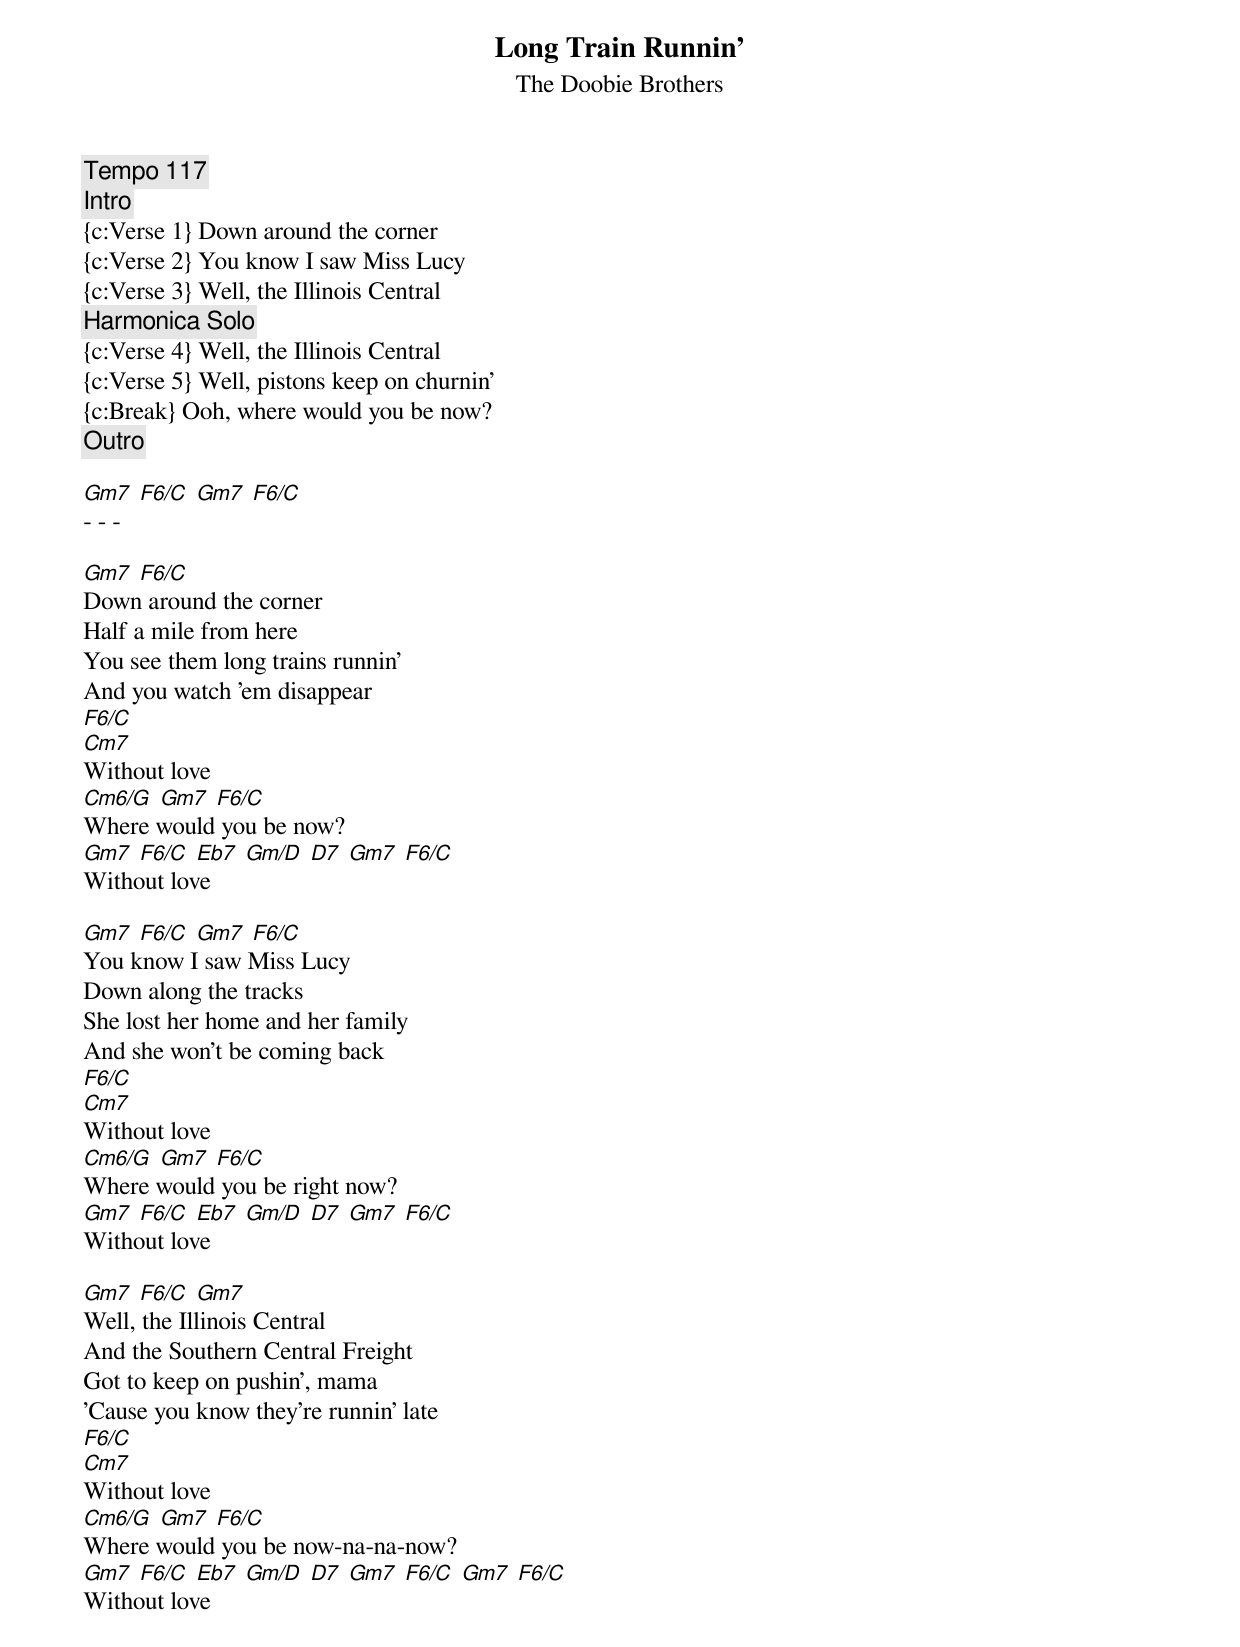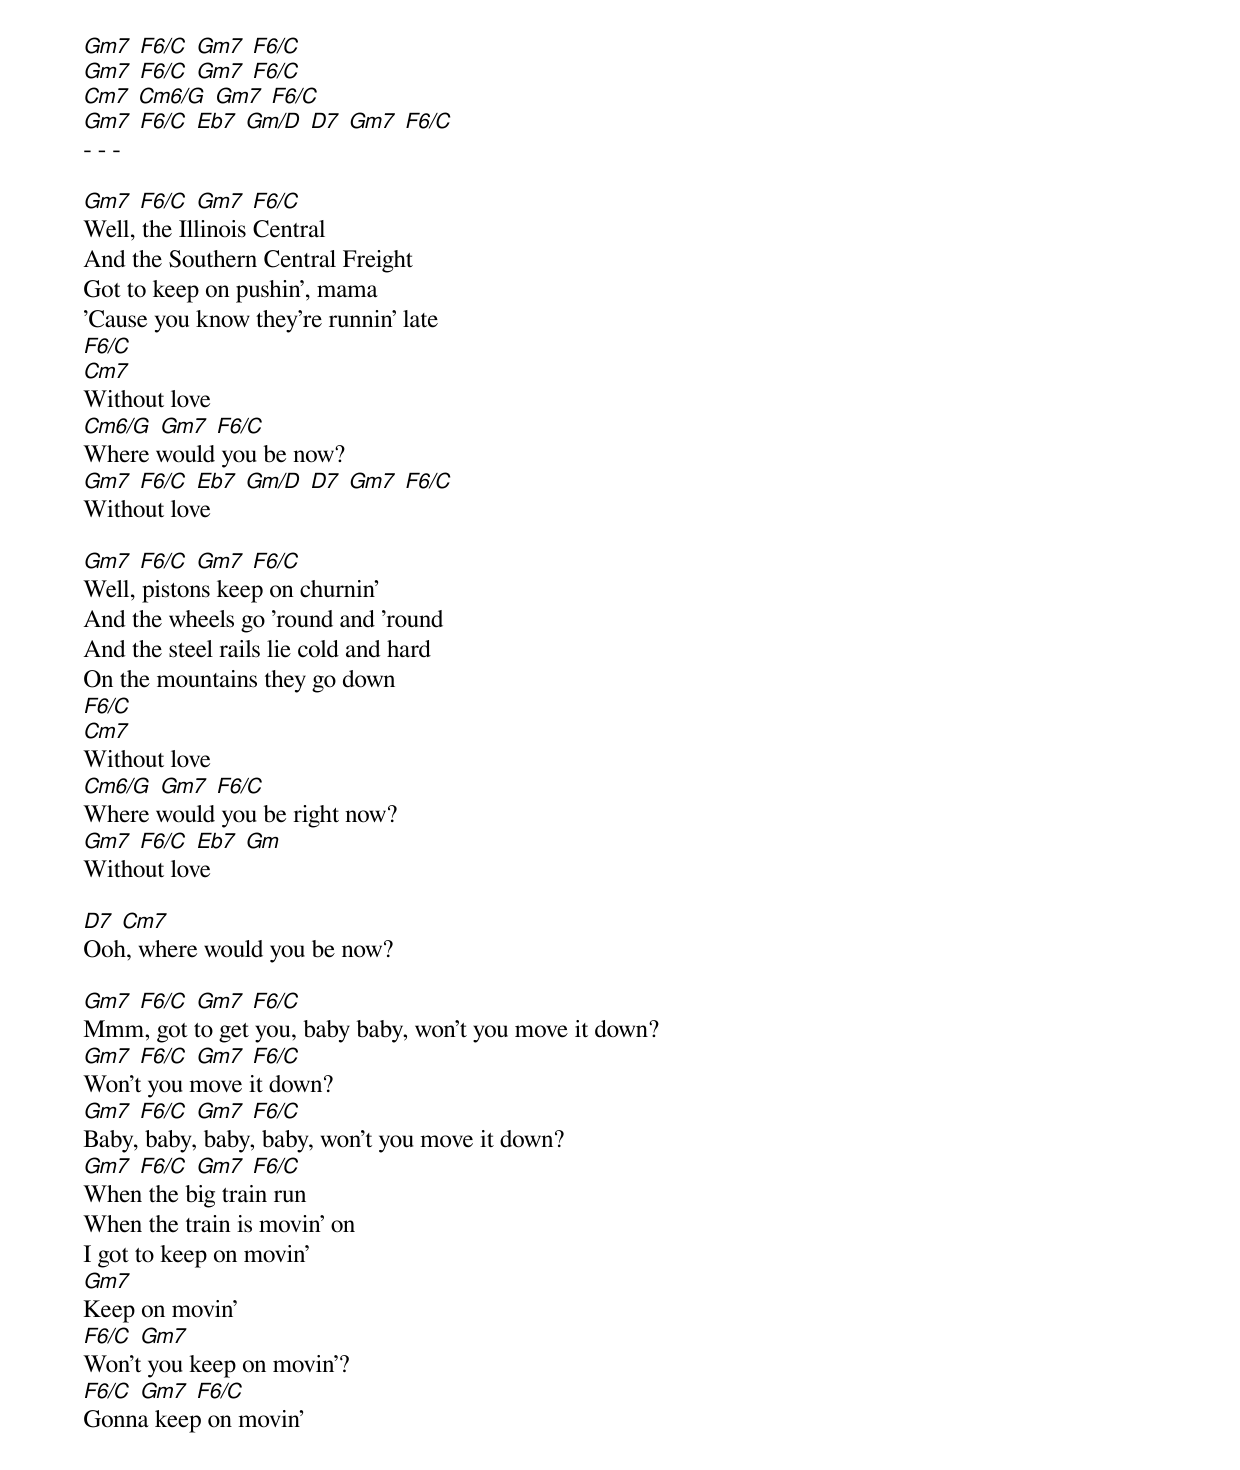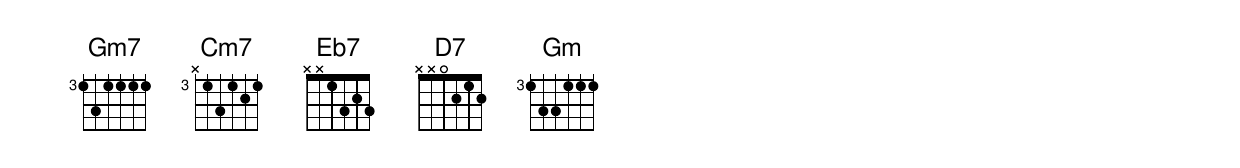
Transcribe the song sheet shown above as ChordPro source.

{t: Long Train Runnin'}
{st: The Doobie Brothers}
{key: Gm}
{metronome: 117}
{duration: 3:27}
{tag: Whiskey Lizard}

{c:Tempo 117}
{c:Intro}
{c:Verse 1} Down around the corner
{c:Verse 2} You know I saw Miss Lucy
{c:Verse 3} Well, the Illinois Central
{c:Harmonica Solo}
{c:Verse 4} Well, the Illinois Central
{c:Verse 5} Well, pistons keep on churnin'
{c:Break} Ooh, where would you be now?
{c:Outro}

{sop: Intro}
[Gm7] [F6/C] [Gm7] [F6/C]
- - -
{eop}

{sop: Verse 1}
[Gm7] [F6/C]
Down around the corner
Half a mile from here
You see them long trains runnin'
And you watch 'em disappear
[F6/C]
[Cm7]
Without love
[Cm6/G] [Gm7] [F6/C]
Where would you be now?
[Gm7] [F6/C] [Eb7] [Gm/D] [D7] [Gm7] [F6/C]
Without love
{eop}

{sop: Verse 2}
[Gm7] [F6/C] [Gm7] [F6/C]
You know I saw Miss Lucy
Down along the tracks
She lost her home and her family
And she won't be coming back
[F6/C]
[Cm7]
Without love
[Cm6/G] [Gm7] [F6/C]
Where would you be right now?
[Gm7] [F6/C] [Eb7] [Gm/D] [D7] [Gm7] [F6/C]
Without love
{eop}

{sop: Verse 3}
[Gm7] [F6/C] [Gm7]
Well, the Illinois Central
And the Southern Central Freight
Got to keep on pushin', mama
'Cause you know they're runnin' late
[F6/C]
[Cm7]
Without love
[Cm6/G] [Gm7] [F6/C]
Where would you be now-na-na-now?
[Gm7] [F6/C] [Eb7] [Gm/D] [D7] [Gm7] [F6/C] [Gm7] [F6/C]
Without love
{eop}

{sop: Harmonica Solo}
[Gm7] [F6/C] [Gm7] [F6/C]
[Gm7] [F6/C] [Gm7] [F6/C]
[Cm7] [Cm6/G] [Gm7] [F6/C]
[Gm7] [F6/C] [Eb7] [Gm/D] [D7] [Gm7] [F6/C]
- - -
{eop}

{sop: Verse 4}
[Gm7] [F6/C] [Gm7] [F6/C]
Well, the Illinois Central
And the Southern Central Freight
Got to keep on pushin', mama
'Cause you know they're runnin' late
[F6/C]
[Cm7]
Without love
[Cm6/G] [Gm7] [F6/C]
Where would you be now?
[Gm7] [F6/C] [Eb7] [Gm/D] [D7] [Gm7] [F6/C]
Without love
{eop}

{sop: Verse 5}
[Gm7] [F6/C] [Gm7] [F6/C]
Well, pistons keep on churnin'
And the wheels go 'round and 'round
And the steel rails lie cold and hard
On the mountains they go down
[F6/C]
[Cm7]
Without love
[Cm6/G] [Gm7] [F6/C]
Where would you be right now?
[Gm7] [F6/C] [Eb7] [Gm]
Without love
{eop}

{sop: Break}
[D7] [Cm7]
Ooh, where would you be now?
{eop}

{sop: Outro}
[Gm7] [F6/C] [Gm7] [F6/C]
Mmm, got to get you, baby baby, won't you move it down?
[Gm7] [F6/C] [Gm7] [F6/C]
Won't you move it down?
[Gm7] [F6/C] [Gm7] [F6/C]
Baby, baby, baby, baby, won't you move it down?
[Gm7] [F6/C] [Gm7] [F6/C]
When the big train run
When the train is movin' on
I got to keep on movin'
[Gm7]
Keep on movin'
[F6/C] [Gm7]
Won't you keep on movin'?
[F6/C] [Gm7] [F6/C]
Gonna keep on movin'
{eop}
